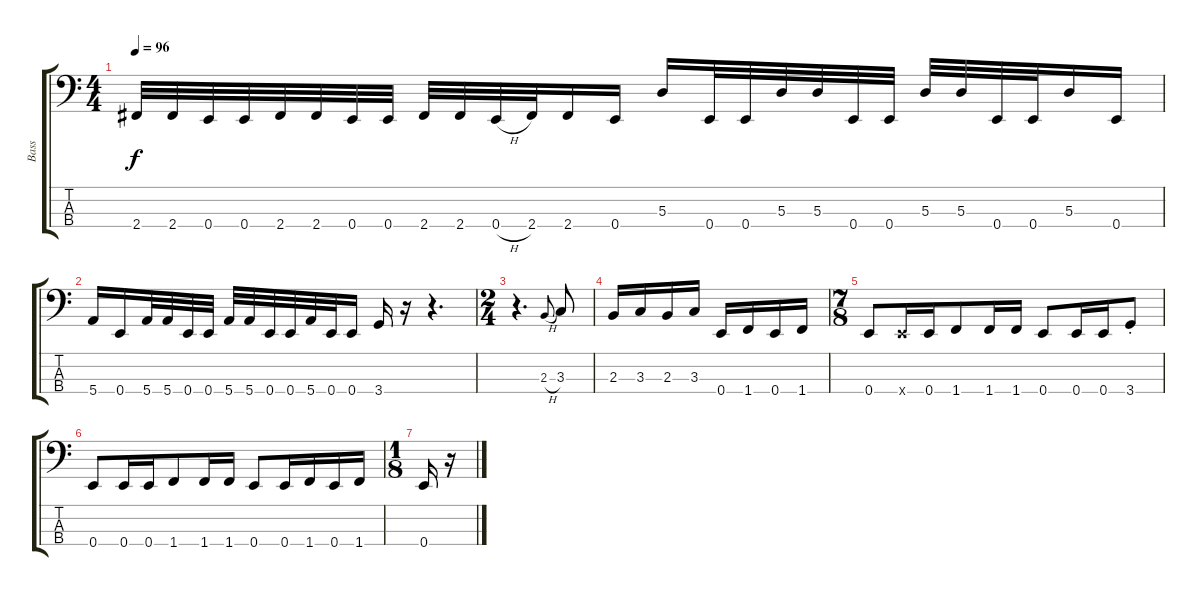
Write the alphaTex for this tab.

\track ("Bass" "Bass") {instrument electricbasspick}
\staff {score tabs}
\tuning (G2 D2 A1 E1) {hide}
\ts (4 4)
\tempo 96
\clef f4
\ks c
2.4.32{dy f} 2.4.32 0.4.32 0.4.32 2.4.32 2.4.32 0.4.32 0.4.32 2.4.32 2.4.32 0.4{h}.32 2.4.32 2.4.16 0.4.16 5.3.16 0.4.32 0.4.32 5.3.32 5.3.32 0.4.32 0.4.32 5.3.32 5.3.32 0.4.32 0.4.32 5.3.16 0.4.16 |
5.4.16 0.4.16 5.4.32 5.4.32 0.4.32 0.4.32 5.4.32 5.4.32 0.4.32 0.4.32 5.4.32 0.4.32 0.4.16 3.4.16 r.16 r.4{d} |
\ts (2 4)
r.4{d} 2.3{h}.8{gr onbeat} 3.3.8 |
2.3.16 3.3.16 2.3.16 3.3.16 0.4.16 1.4.16 0.4.16 1.4.16 |
\ts (7 8)
0.4.8 0.4{x}.16 0.4.16 1.4.8 1.4.16 1.4.16 0.4.8 0.4.16 0.4.16 3.4{st}.8 |
0.4.8 0.4.16 0.4.16 1.4.8 1.4.16 1.4.16 0.4.8 0.4.16 1.4.16 0.4.16 1.4.16 |
\ts (1 8)
0.4.16 r.16
